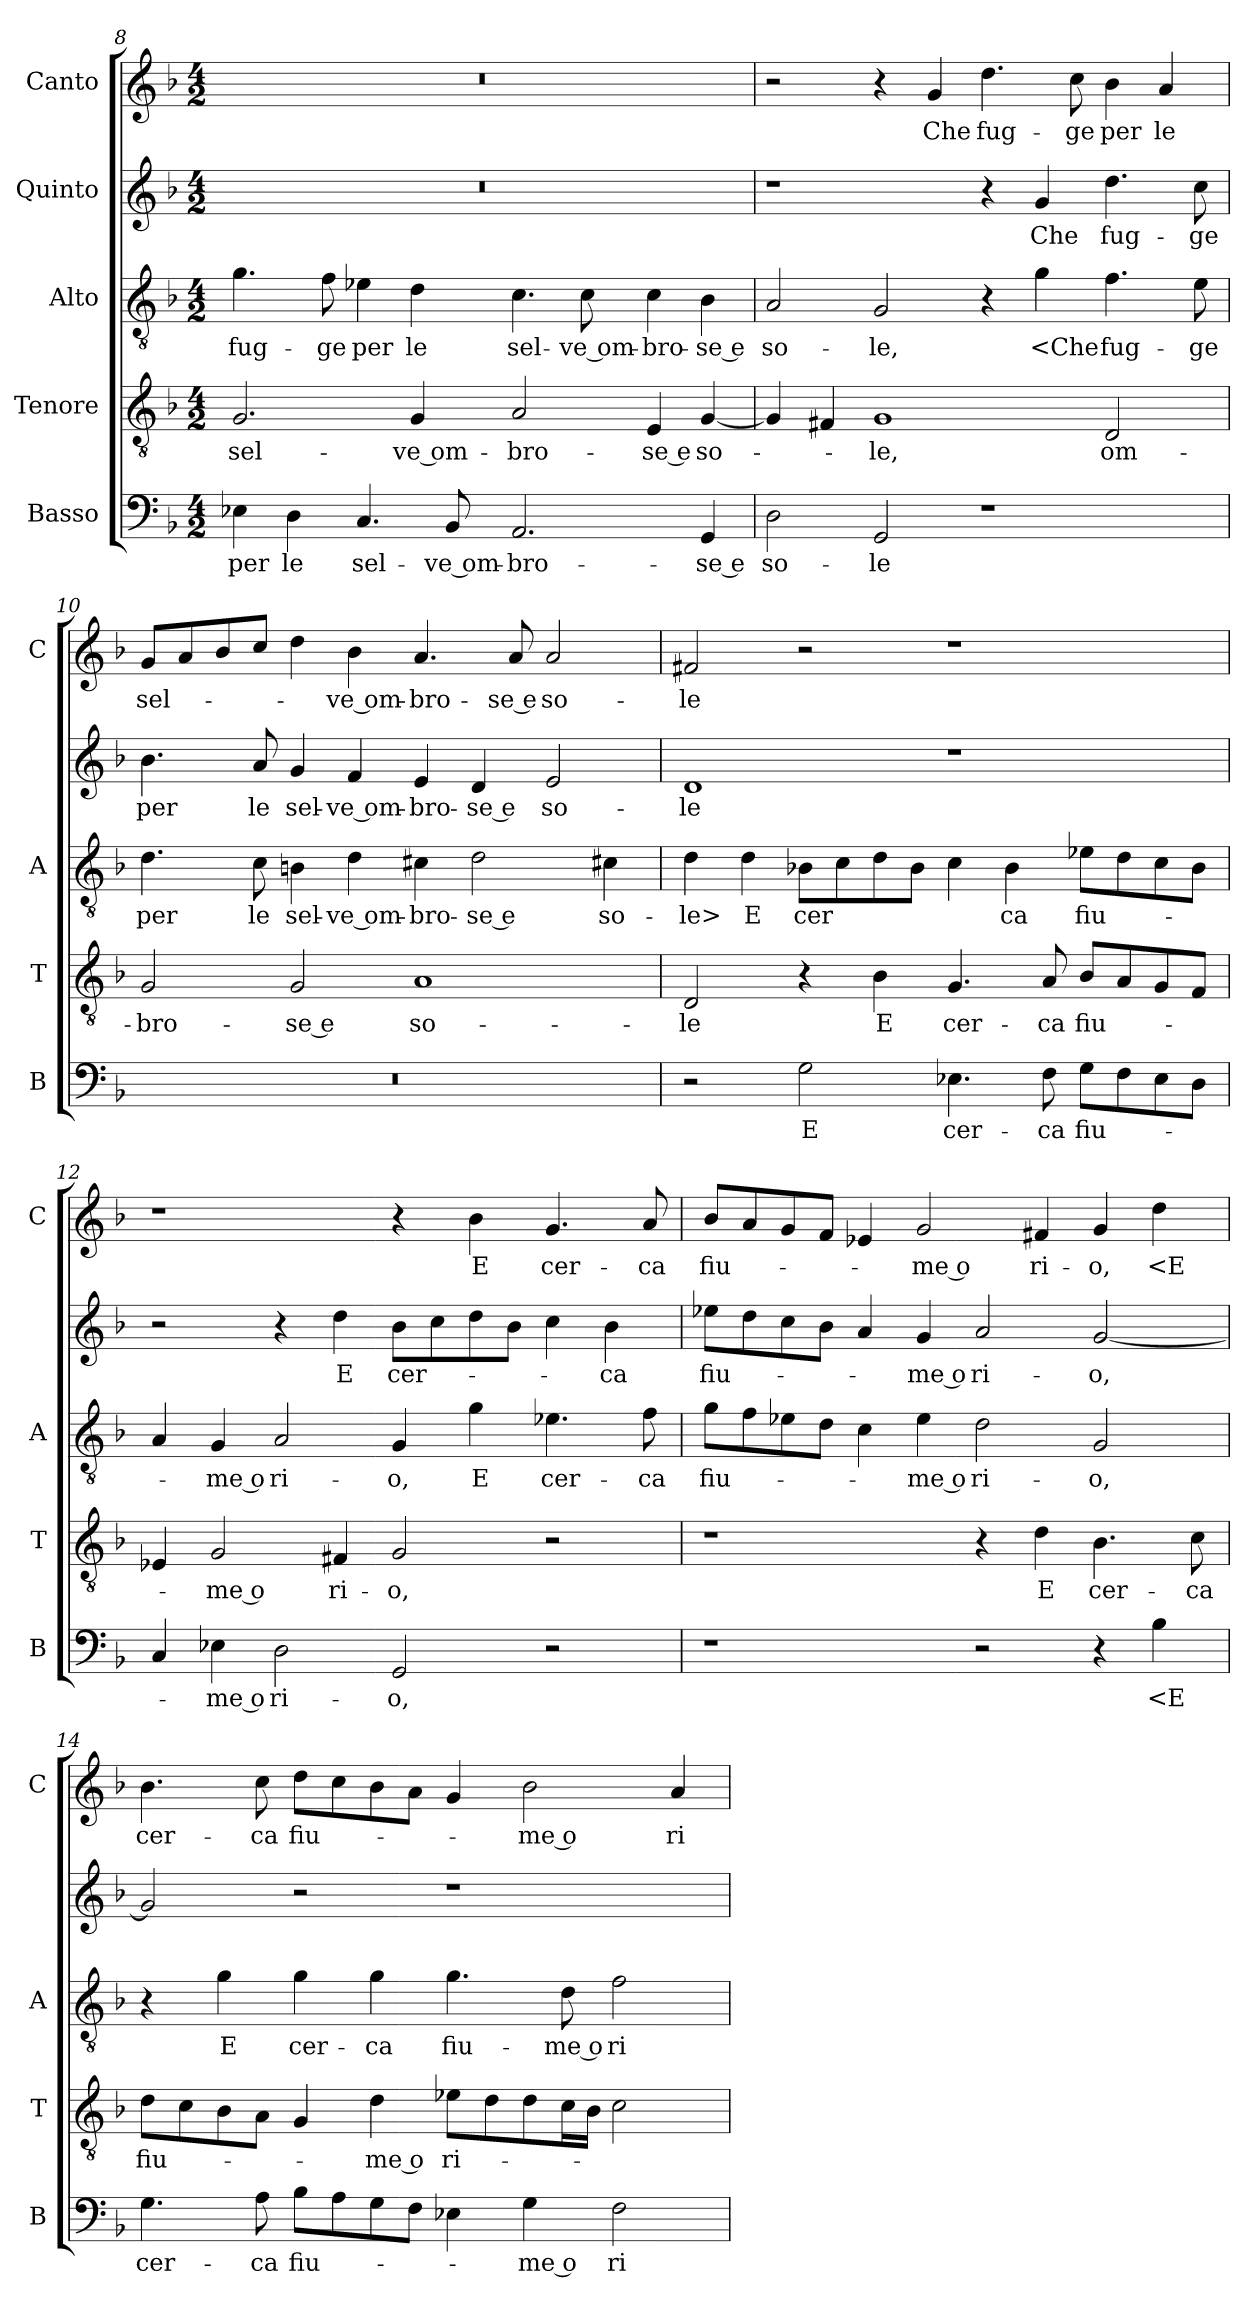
**kern	**text	**kern	**text	**kern	**text	**kern	**text	**kern	**text
*part5	*part5	*part4	*part4	*part3	*part3	*part2	*part2	*part1	*part1
*staff5	*staff5	*staff4	*staff4	*staff3	*staff3	*staff2	*staff2	*staff1	*staff1
*I"Basso	*	*I"Tenore	*	*I"Alto	*	*I"Quinto	*	*I"Canto	*
*I'B	*	*I'T	*	*I'A	*	*	*	*I'C	*
*clefF4	*	*clefGv2	*	*clefGv2	*	*clefG2	*	*clefG2	*
*k[b-]	*	*k[b-]	*	*k[b-]	*	*k[b-]	*	*k[b-]	*
*M4/2	*	*M4/2	*	*M4/2	*	*M4/2	*	*M4/2	*
=8	=8	=8	=8	=8	=8	=8	=8	=8	=8
4E-X	per	2.G	sel-	4.g	fug-	0r	.	0r	.
4D	le	.	.	.	.	.	.	.	.
.	.	.	.	8f	-ge	.	.	.	.
4.C	sel-	.	.	4e-X	per	.	.	.	.
.	.	4G	-ve om-	4d	le	.	.	.	.
8BB-	-ve om-	.	.	.	.	.	.	.	.
2.AA	-bro-	2A	-bro-	4.c	sel-	.	.	.	.
.	.	.	.	8c	-ve om-	.	.	.	.
.	.	4E	-se e	4c	-bro-	.	.	.	.
4GG	-se e	[4G	so-	4B-	-se e	.	.	.	.
=9	=9	=9	=9	=9	=9	=9	=9	=9	=9
2D	so-	4G]	.	2A	so-	1r	.	2r	.
.	.	4F#X	.	.	.	.	.	.	.
2GG	-le	1G	-le,	2G	-le,	.	.	4r	.
.	.	.	.	.	.	.	.	4g	Che
1r	.	.	.	4r	.	4r	.	4.dd	fug-
.	.	.	.	4g	<Che	4g	Che	.	.
.	.	.	.	.	.	.	.	8cc	-ge
.	.	2D	om-	4.f	fug-	4.dd	fug-	4b-	per
.	.	.	.	.	.	.	.	4a	le
.	.	.	.	8e	-ge	8cc	-ge	.	.
=10	=10	=10	=10	=10	=10	=10	=10	=10	=10
0r	.	2G	-bro-	4.d	per	4.b-	per	8gL	sel-
.	.	.	.	.	.	.	.	8a	.
.	.	.	.	.	.	.	.	8b-	.
.	.	.	.	8c	le	8a	le	8ccJ	.
.	.	2G	-se e	4Bn	sel-	4g	sel-	4dd	.
.	.	.	.	4d	-ve om-	4f	-ve om-	4b-	-ve om-
.	.	1A	so-	4c#X	-bro-	4e	-bro-	4.a	-bro-
.	.	.	.	2d	-se e	4d	-se e	.	.
.	.	.	.	.	.	.	.	8a	-se e
.	.	.	.	.	.	2e	so-	2a	so-
.	.	.	.	4c#X	so-	.	.	.	.
=11	=11	=11	=11	=11	=11	=11	=11	=11	=11
2r	.	2D	-le	4d	-le>	1d	-le	2f#X	-le
.	.	.	.	4d	E	.	.	.	.
2G	E	4r	.	8B-XL	cer	.	.	2r	.
.	.	.	.	8c	.	.	.	.	.
.	.	4B-	E	8d	.	.	.	.	.
.	.	.	.	8B-J	.	.	.	.	.
4.E-X	cer-	4.G	cer-	4c	.	1r	.	1r	.
.	.	.	.	4B-	ca	.	.	.	.
8F	-ca	8A	-ca	.	.	.	.	.	.
8GL	fiu-	8B-L	fiu-	8e-XL	fiu-	.	.	.	.
8F	.	8A	.	8d	.	.	.	.	.
8E-	.	8G	.	8c	.	.	.	.	.
8DJ	.	8FJ	.	8B-J	.	.	.	.	.
=12	=12	=12	=12	=12	=12	=12	=12	=12	=12
4C	.	4E-X	.	4A	.	2r	.	1r	.
4E-X	-me o	2G	-me o	4G	-me o	.	.	.	.
2D	ri-	.	.	2A	ri-	4r	.	.	.
.	.	4F#X	ri-	.	.	4dd	E	.	.
2GG	-o,	2G	-o,	4G	-o,	8b-L	cer-	4r	.
.	.	.	.	.	.	8cc	.	.	.
.	.	.	.	4g	E	8dd	.	4b-	E
.	.	.	.	.	.	8b-J	.	.	.
2r	.	2r	.	4.e-X	cer-	4cc	.	4.g	cer-
.	.	.	.	.	.	4b-	-ca	.	.
.	.	.	.	8f	-ca	.	.	8a	-ca
=13	=13	=13	=13	=13	=13	=13	=13	=13	=13
1r	.	1r	.	8gL	fiu-	8ee-XL	fiu-	8b-L	fiu-
.	.	.	.	8f	.	8dd	.	8a	.
.	.	.	.	8e-X	.	8cc	.	8g	.
.	.	.	.	8dJ	.	8b-J	.	8fJ	.
.	.	.	.	4c	.	4a	.	4e-X	.
.	.	.	.	4e-	-me o	4g	-me o	2g	-me o
2r	.	4r	.	2d	ri-	2a	ri-	.	.
.	.	4d	E	.	.	.	.	4f#X	ri-
4r	.	4.B-	cer-	2G	-o,	[2g	-o,	4g	-o,
4B-	<E	.	.	.	.	.	.	4dd	<E
.	.	8c	-ca	.	.	.	.	.	.
=14	=14	=14	=14	=14	=14	=14	=14	=14	=14
4.G	cer-	8dL	fiu-	4r	.	2g]	.	4.b-	cer-
.	.	8c	.	.	.	.	.	.	.
.	.	8B-	.	4g	E	.	.	.	.
8A	-ca	8AJ	.	.	.	.	.	8cc	-ca
8B-L	fiu-	4G	.	4g	cer-	2r	.	8ddL	fiu-
8A	.	.	.	.	.	.	.	8cc	.
8G	.	4d	-me o	4g	-ca	.	.	8b-	.
8FJ	.	.	.	.	.	.	.	8aJ	.
4E-X	.	8e-XL	ri-	4.g	fiu-	1r	.	4g	.
.	.	8d	.	.	.	.	.	.	.
4G	-me o	8d	.	.	.	.	.	2b-	-me o
.	.	16cL	.	8d	-me o	.	.	.	.
.	.	16B-JJ	.	.	.	.	.	.	.
2F	ri-	2c	.	2f	ri-	.	.	.	.
.	.	.	.	.	.	.	.	4a	ri-
=	=	=	=	=	=	=	=	=	=
*-	*-	*-	*-	*-	*-	*-	*-	*-	*-
